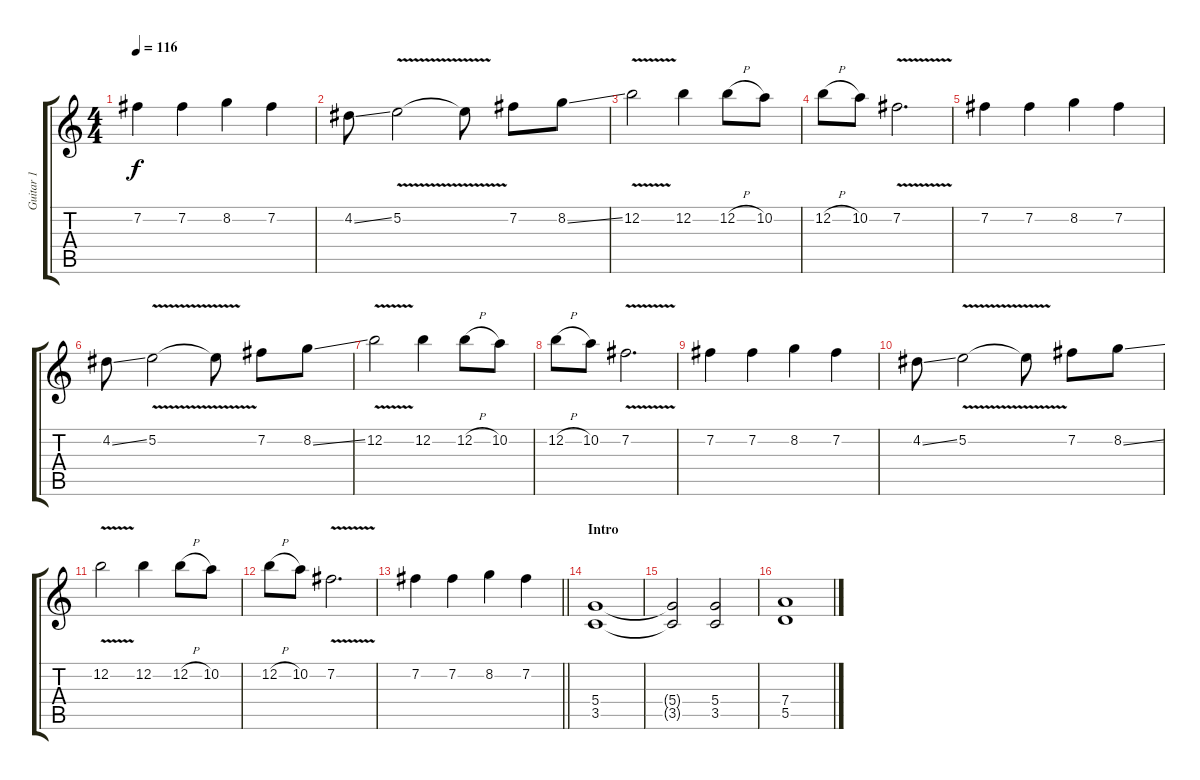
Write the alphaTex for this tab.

\track ("Guitar 1" "Guitar 1") {instrument acousticguitarsteel}
\staff {score tabs}
\tuning (E4 B3 G3 D3 A2 E2) {hide}
\ts (4 4)
\tempo 116
\clef g2
\ks c
7.2.4{dy f} 7.2.4 8.2.4 7.2.4 |
4.2{ss}.8{volume 16 instrument overdrivenguitar} 5.2{v}.2 5.2{t}.8 7.2.8 8.2{ss}.8 |
12.2{v}.2 12.2.4 12.2{h}.8 10.2.8 |
12.2{h}.8 10.2.8 7.2{v}.2{d} |
7.2.4 7.2.4 8.2.4 7.2.4 |
4.2{ss}.8{volume 16 instrument overdrivenguitar} 5.2{v}.2 5.2{t}.8 7.2.8 8.2{ss}.8 |
12.2{v}.2 12.2.4 12.2{h}.8 10.2.8 |
12.2{h}.8 10.2.8 7.2{v}.2{d} |
7.2.4 7.2.4 8.2.4 7.2.4 |
4.2{ss}.8{volume 16 instrument overdrivenguitar} 5.2{v}.2 5.2{t}.8 7.2.8 8.2{ss}.8 |
12.2{v}.2 12.2.4 12.2{h}.8 10.2.8 |
12.2{h}.8 10.2.8 7.2{v}.2{d} |
\barLineRight lightlight
7.2.4 7.2.4 8.2.4 7.2.4 |
\section ("" "Intro")
(5.4 3.5).1{volume 13 instrument distortionguitar} |
(5.4{t} 3.5{t}).2 (5.4 3.5).2 |
(7.4 5.5).1{instrument distortionguitar}
